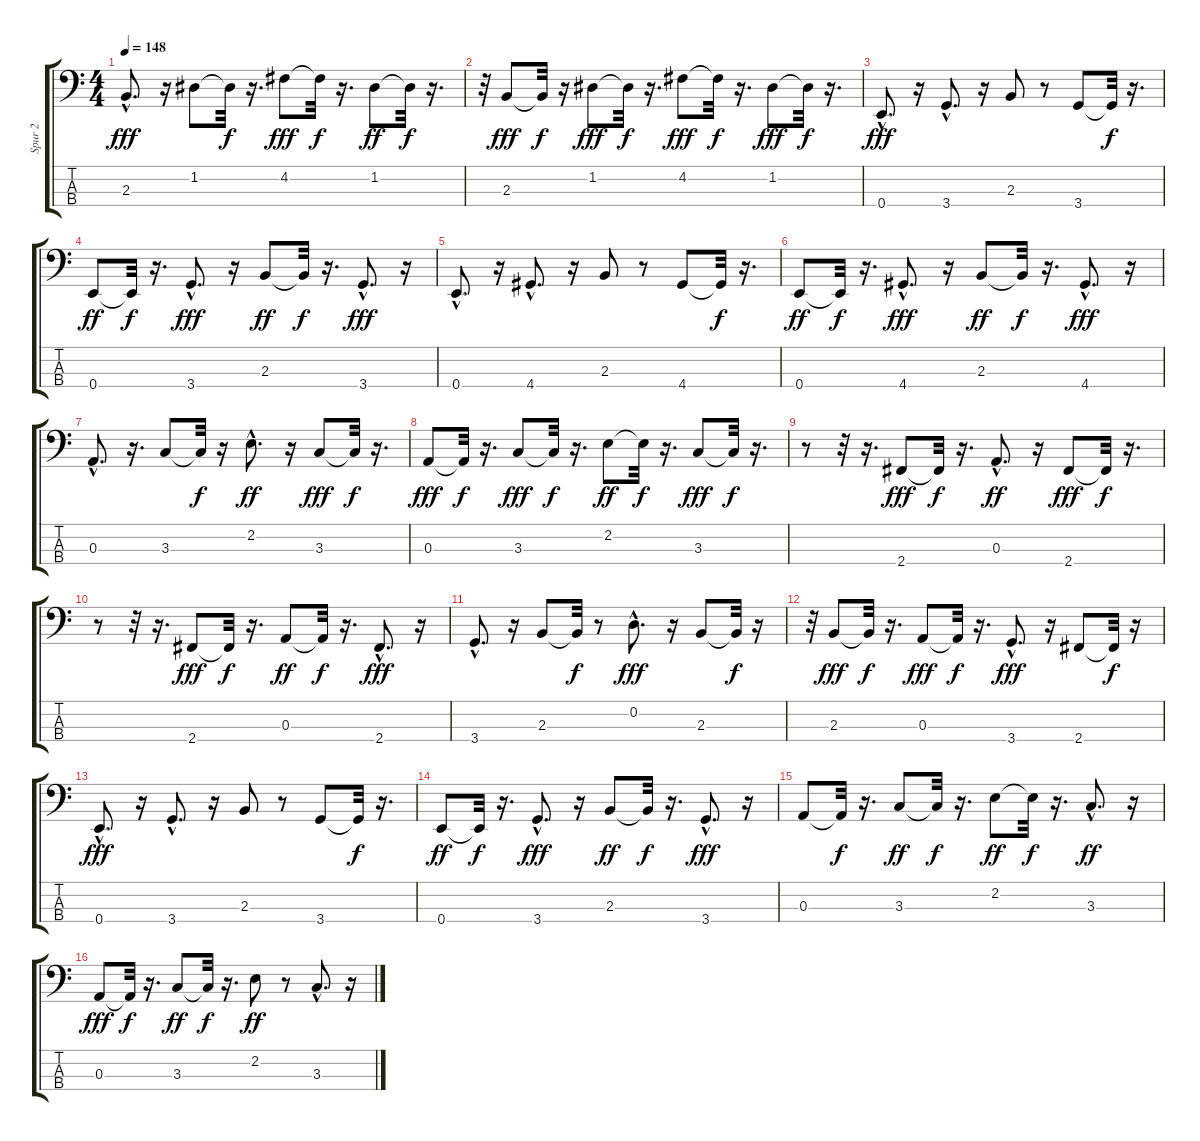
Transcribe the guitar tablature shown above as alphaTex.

\track ("Spur 2" "Spur 2") {instrument electricbassfinger}
\staff {score tabs}
\tuning (G2 D2 A1 E1) {hide}
\ts (4 4)
\tempo 148
\clef f4
\ks c
2.3{hac}.8{d dy fff} r.16 1.2.8 1.2{t}.32{dy f} r.16{d} 4.2.8{dy fff} 4.2{t}.32{dy f} r.16{d} 1.2.8{dy ff} 1.2{t}.32{dy f} r.16{d} |
r.32 2.3.8{dy fff} 2.3{t}.32{dy f} r.16 1.2.8{dy fff} 1.2{t}.32{dy f} r.16{d} 4.2.8{dy fff} 4.2{t}.32{dy f} r.16{d} 1.2.8{dy fff} 1.2{t}.32{dy f} r.16{d} |
0.4{hac}.8{d dy fff} r.16 3.4{hac}.8{d} r.16 2.3.8 r.8 3.4.8 3.4{t}.32{dy f} r.16{d} |
0.4.8{dy ff} 0.4{t}.32{dy f} r.16{d} 3.4{hac}.8{d dy fff} r.16 2.3.8{dy ff} 2.3{t}.32{dy f} r.16{d} 3.4{hac}.8{d dy fff} r.16 |
0.4{hac}.8{d} r.16 4.4{hac}.8{d} r.16 2.3.8 r.8 4.4.8 4.4{t}.32{dy f} r.16{d} |
0.4.8{dy ff} 0.4{t}.32{dy f} r.16{d} 4.4{hac}.8{d dy fff} r.16 2.3.8{dy ff} 2.3{t}.32{dy f} r.16{d} 4.4{hac}.8{d dy fff} r.16 |
0.3{hac}.8{d} r.16{d} 3.3.8 3.3{t}.32{dy f} r.16 2.2{hac}.8{d dy ff} r.16 3.3.8{dy fff} 3.3{t}.32{dy f} r.16{d} |
0.3.8{dy fff} 0.3{t}.32{dy f} r.16{d} 3.3.8{dy fff} 3.3{t}.32{dy f} r.16{d} 2.2.8{dy ff} 2.2{t}.32{dy f} r.16{d} 3.3.8{dy fff} 3.3{t}.32{dy f} r.16{d} |
r.8 r.32 r.16{d} 2.4.8{dy fff} 2.4{t}.32{dy f} r.16{d} 0.3{hac}.8{d dy ff} r.16 2.4.8{dy fff} 2.4{t}.32{dy f} r.16{d} |
r.8 r.32 r.16{d} 2.4.8{dy fff} 2.4{t}.32{dy f} r.16{d} 0.3.8{dy ff} 0.3{t}.32{dy f} r.16{d} 2.4{hac}.8{d dy fff} r.16 |
3.4{hac}.8{d} r.16 2.3.8 2.3{t}.32{dy f} r.8 0.2{hac}.8{d dy fff} r.16 2.3.8 2.3{t}.32{dy f} r.16 |
r.32 2.3.8{dy fff} 2.3{t}.32{dy f} r.16{d} 0.3.8{dy fff} 0.3{t}.32{dy f} r.16{d} 3.4{hac}.8{d dy fff} r.16 2.4.8 2.4{t}.32{dy f} r.16 |
0.4{hac}.8{d dy fff} r.16 3.4{hac}.8{d} r.16 2.3.8 r.8 3.4.8 3.4{t}.32{dy f} r.16{d} |
0.4.8{dy ff} 0.4{t}.32{dy f} r.16{d} 3.4{hac}.8{d dy fff} r.16 2.3.8{dy ff} 2.3{t}.32{dy f} r.16{d} 3.4{hac}.8{d dy fff} r.16 |
0.3.8 0.3{t}.32{dy f} r.16{d} 3.3.8{dy ff} 3.3{t}.32{dy f} r.16{d} 2.2.8{dy ff} 2.2{t}.32{dy f} r.16{d} 3.3{hac}.8{d dy ff} r.16 |
0.3.8{dy fff} 0.3{t}.32{dy f} r.16{d} 3.3.8{dy ff} 3.3{t}.32{dy f} r.16{d} 2.2.8{dy ff} r.8 3.3{hac}.8{d} r.16
